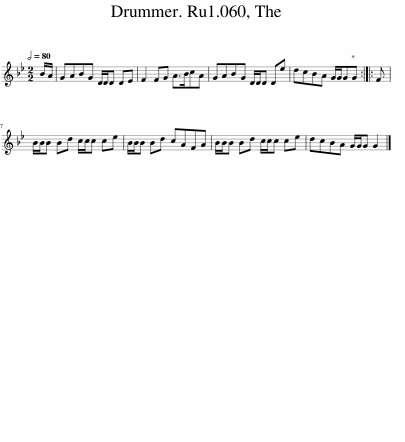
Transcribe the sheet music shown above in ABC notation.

X:1
L:1/8
Q:1/2=80
M:2/2
I:linebreak $
K:Gmin
V:1 treble
V:1
 B/A/ | GABG D/D/D DE | F2 FG A>BcA | GABG D/D/D De | dcBA G/G/GG :: %5
 F |$ B/B/B Bd c/c/c ce | B/B/B Bd cAFA | B/B/B Bd c/c/c ce | dcBA G/G/G G2 |] %10
